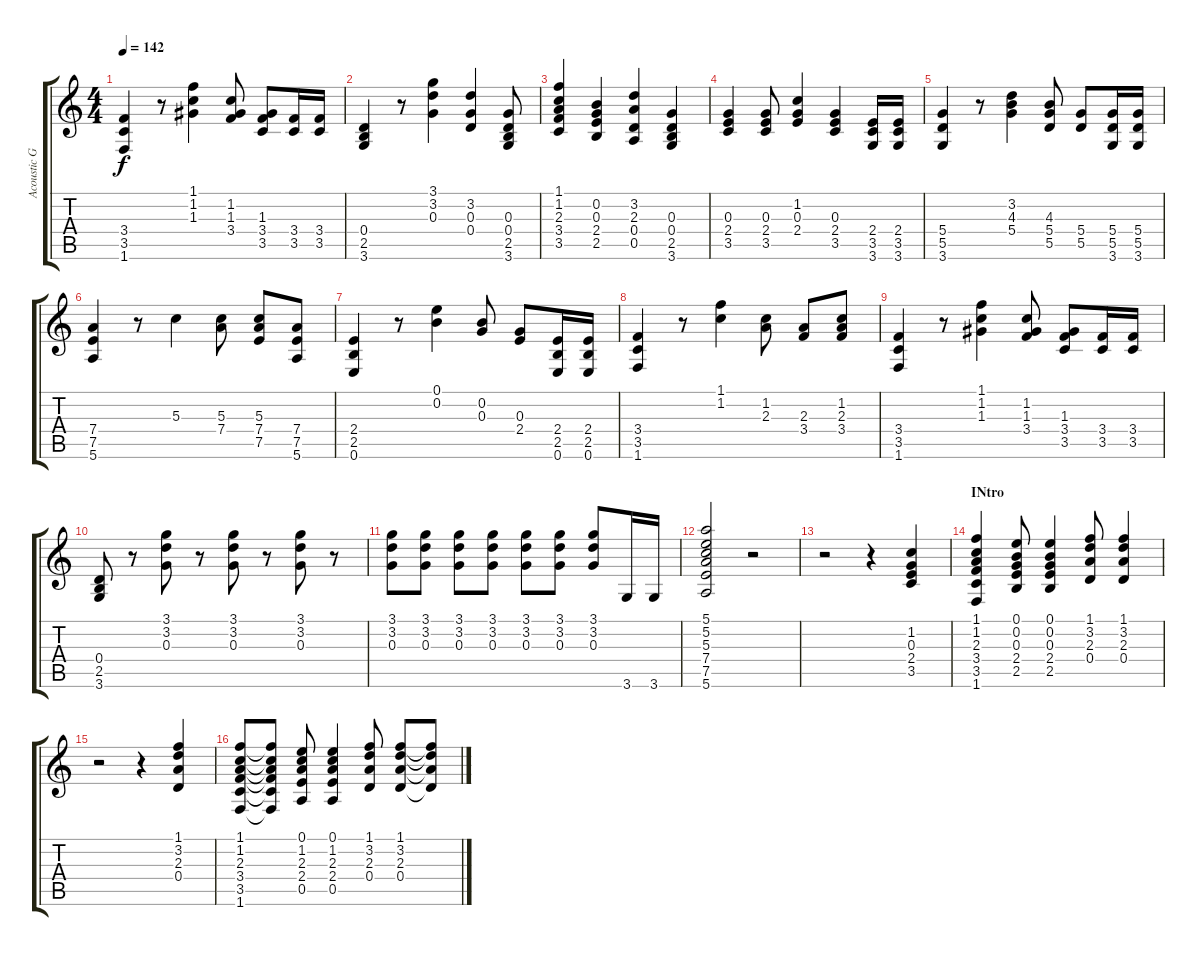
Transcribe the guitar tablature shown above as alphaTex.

\track ("Acoustic Guitar" "Acoustic G") {instrument acousticguitarnylon}
\staff {score tabs}
\tuning (E4 B3 G3 D3 A2 E2) {hide}
\ts (4 4)
\tempo 142
\clef g2
\ks c
(3.4 3.5 1.6).4{dy f} r.8 (1.1 1.2 1.3).4 (1.2 1.3 3.4).8 (1.3 3.4 3.5).8 (3.4 3.5).16 (3.4 3.5).16 |
(0.4 2.5 3.6).4 r.8 (3.1 3.2 0.3).4 (3.2 0.3 0.4).4 (0.3 0.4 2.5 3.6).8 |
(1.1 1.2 2.3 3.4 3.5).4 (0.2 0.3 2.4 2.5).4 (3.2 2.3 0.4 0.5).4 (0.3 0.4 2.5 3.6).4 |
(0.3 2.4 3.5).4 (0.3 2.4 3.5).8 (1.2 0.3 2.4).4 (0.3 2.4 3.5).4 (2.4 3.5 3.6).16 (2.4 3.5 3.6).16 |
(5.4 5.5 3.6).4 r.8 (3.2 4.3 5.4).4 (4.3 5.4 5.5).8 (5.4 5.5).8 (5.4 5.5 3.6).16 (5.4 5.5 3.6).16 |
(7.4 7.5 5.6).4 r.8 5.3.4 (5.3 7.4).8 (5.3 7.4 7.5).8 (7.4 7.5 5.6).8 |
(2.4 2.5 0.6).4 r.8 (0.1 0.2).4 (0.2 0.3).8 (0.3 2.4).8 (2.4 2.5 0.6).16 (2.4 2.5 0.6).16 |
(3.4 3.5 1.6).4 r.8 (1.1 1.2).4 (1.2 2.3).8 (2.3 3.4).8 (1.2 2.3 3.4).8 |
(3.4 3.5 1.6).4 r.8 (1.1 1.2 1.3).4 (1.2 1.3 3.4).8 (1.3 3.4 3.5).8 (3.4 3.5).16 (3.4 3.5).16 |
(0.4 2.5 3.6).8 r.8 (3.1 3.2 0.3).8 r.8 (3.1 3.2 0.3).8 r.8 (3.1 3.2 0.3).8 r.8 |
(3.1 3.2 0.3).8 (3.1 3.2 0.3).8 (3.1 3.2 0.3).8 (3.1 3.2 0.3).8 (3.1 3.2 0.3).8 (3.1 3.2 0.3).8 (3.1 3.2 0.3).8 3.6.16 3.6.16 |
(5.1 5.2 5.3 7.4 7.5 5.6).2 r.2 |
r.2 r.4 (1.2 0.3 2.4 3.5).4 |
\section ("" "INtro")
(1.1 1.2 2.3 3.4 3.5 1.6).4 (0.1 0.2 0.3 2.4 2.5).8 (0.1 0.2 0.3 2.4 2.5).4 (1.1 3.2 2.3 0.4).8 (1.1 3.2 2.3 0.4).4 |
r.2 r.4 (1.1 3.2 2.3 0.4).4 |
(1.1 1.2 2.3 3.4 3.5 1.6).8 (1.1{t} 1.2{t} 2.3{t} 3.4{t} 3.5{t} 1.6{t}).8 (0.1 1.2 2.3 2.4 0.5).8 (0.1 1.2 2.3 2.4 0.5).4 (1.1 3.2 2.3 0.4).8 (1.1 3.2 2.3 0.4).8 (1.1{t} 3.2{t} 2.3{t} 0.4{t}).8
